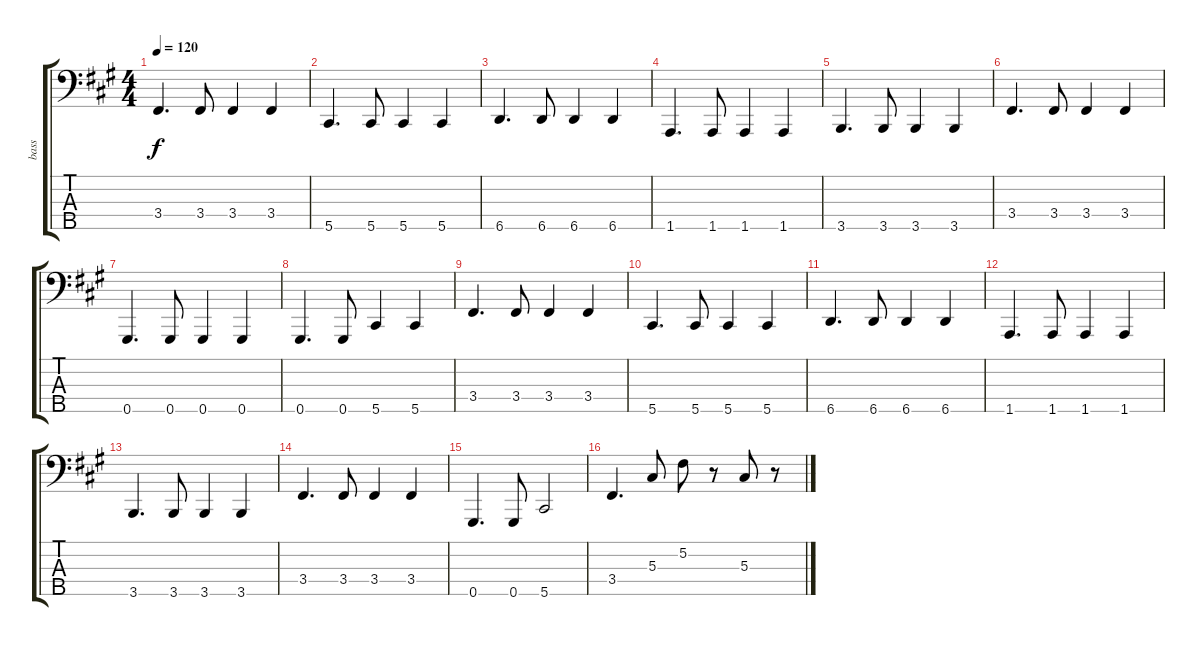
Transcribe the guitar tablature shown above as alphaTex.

\track ("bass" "bass") {instrument electricbasspick}
\staff {score tabs}
\tuning (Gb2 Db2 Ab1 Eb1 Ab0) {hide}
\ts (4 4)
\tempo 120
\clef f4
\ks f#minor
3.4.4{d dy f} 3.4.8 3.4.4 3.4.4 |
5.5.4{d} 5.5.8 5.5.4 5.5.4 |
6.5.4{d} 6.5.8 6.5.4 6.5.4 |
1.5.4{d} 1.5.8 1.5.4 1.5.4 |
3.5.4{d} 3.5.8 3.5.4 3.5.4 |
3.4.4{d} 3.4.8 3.4.4 3.4.4 |
0.5.4{d} 0.5.8 0.5.4 0.5.4 |
0.5.4{d} 0.5.8 5.5.4 5.5.4 |
3.4.4{d} 3.4.8 3.4.4 3.4.4 |
5.5.4{d} 5.5.8 5.5.4 5.5.4 |
6.5.4{d} 6.5.8 6.5.4 6.5.4 |
1.5.4{d} 1.5.8 1.5.4 1.5.4 |
3.5.4{d} 3.5.8 3.5.4 3.5.4 |
3.4.4{d} 3.4.8 3.4.4 3.4.4 |
0.5.4{d} 0.5.8 5.5.2 |
3.4.4{d} 5.3.8 5.2.8 r.8 5.3.8 r.8
